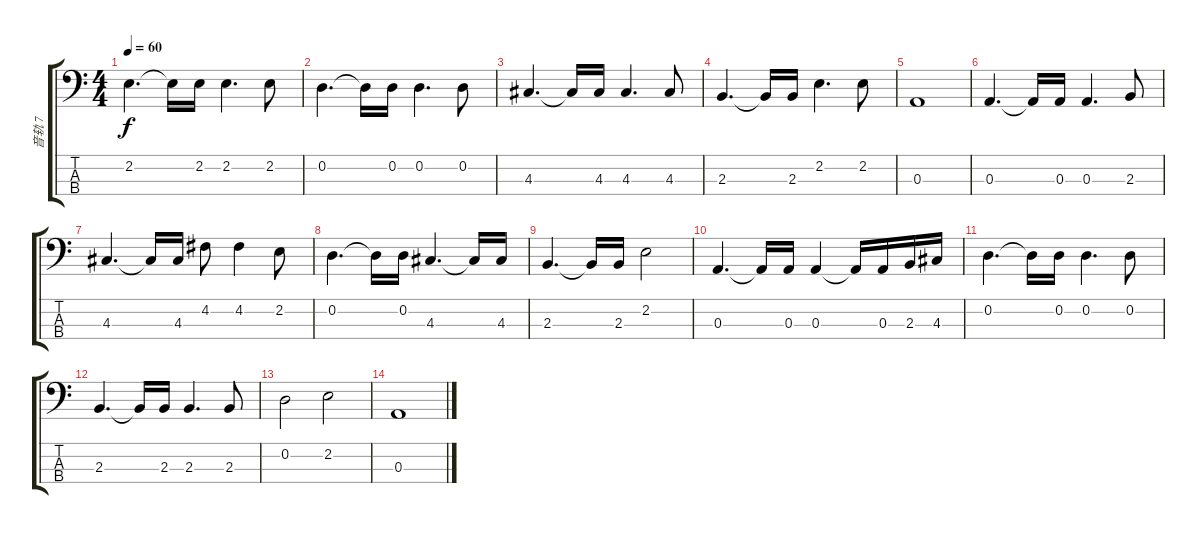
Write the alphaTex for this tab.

\track ("音轨 7" "音轨 7") {instrument electricbasspick}
\staff {score tabs}
\tuning (G2 D2 A1 E1) {hide}
\ts (4 4)
\tempo 60
\clef f4
\ks c
2.2.4{d dy f} 2.2{t}.16 2.2.16 2.2.4{d} 2.2.8 |
0.2.4{d} 0.2{t}.16 0.2.16 0.2.4{d} 0.2.8 |
4.3.4{d} 4.3{t}.16 4.3.16 4.3.4{d} 4.3.8 |
2.3.4{d} 2.3{t}.16 2.3.16 2.2.4{d} 2.2.8 |
0.3.1 |
0.3.4{d} 0.3{t}.16 0.3.16 0.3.4{d} 2.3.8 |
4.3.4{d} 4.3{t}.16 4.3.16 4.2.8 4.2.4 2.2.8 |
0.2.4{d} 0.2{t}.16 0.2.16 4.3.4{d} 4.3{t}.16 4.3.16 |
2.3.4{d} 2.3{t}.16 2.3.16 2.2.2 |
0.3.4{d} 0.3{t}.16 0.3.16 0.3.4 0.3{t}.16 0.3.16 2.3.16 4.3.16 |
0.2.4{d} 0.2{t}.16 0.2.16 0.2.4{d} 0.2.8 |
2.3.4{d} 2.3{t}.16 2.3.16 2.3.4{d} 2.3.8 |
0.2.2 2.2.2 |
0.3.1
